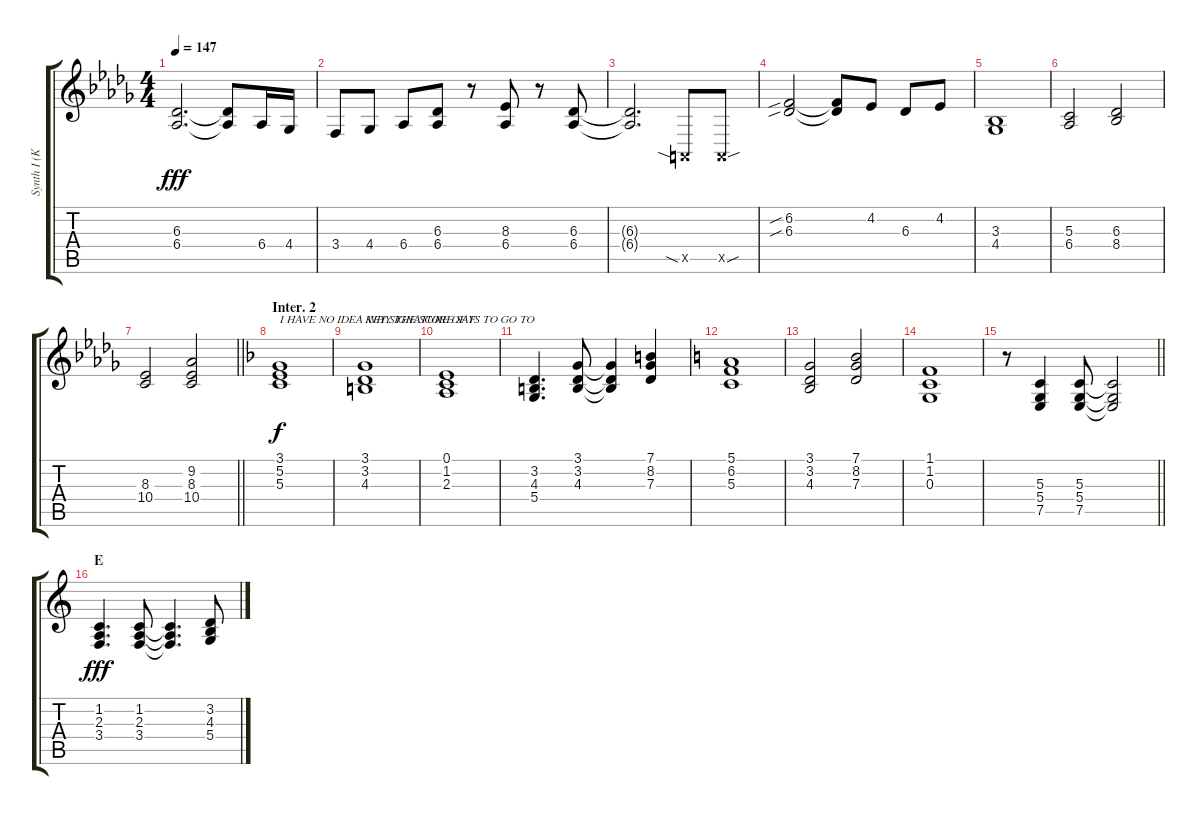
\track ("Synth I (Kotobuki Tsumugi)" "Synth I (K") {instrument drawbarorgan}
\staff {score tabs}
\tuning (E4 B3 G3 D3 A2 E2) {hide}
\ts (4 4)
\tempo 147
\clef g2
\ks db
(6.3{t} 6.4{t}).2{d dy fff} (6.3{t} 6.4{t}).8 6.4.16 4.4.16 |
3.4.8 4.4.8 6.4.8 (6.3 6.4).8 r.8 (8.3 6.4).8 r.8 (6.3 6.4).8 |
(6.3{t} 6.4{t}).2{d} 0.5{sia x}.8 0.5{sou x}.8 |
(6.2{sib} 6.3{sib}).2 (6.2{t} 6.3{t}).8 4.2.8 6.3.8 4.2.8 |
(3.3 4.4).1 |
(5.3 6.4).2 (6.3 8.4).2 |
\barLineRight lightlight
(8.3 10.4).2 (9.2 8.3 10.4).2 |
\section ("" "Inter. 2")
\ks f
(3.1 5.2 5.3).1{txt "I HAVE NO IDEA WHY THE SCORE SAYS TO GO TO" dy f} |
(3.1 3.2 4.3).1{txt "KEY SIGNATURE OF F"} |
(0.1 1.2 2.3).1 |
(3.2 4.3 5.4).4{d} (3.1 3.2 4.3).8 (3.1{t} 3.2{t} 4.3{t}).4 (7.1 8.2 7.3).4 |
\ks c
(5.1 6.2 5.3).1 |
(3.1 3.2 4.3).2 (7.1 8.2 7.3).2 |
(1.1 1.2 0.3).1 |
\barLineRight lightlight
r.8 (5.3 5.4 7.5).4 (5.3 5.4 7.5).8 (5.3{t} 5.4{t} 7.5{t}).2 |
\section ("" "E")
(1.2 2.3 3.4).4{d dy fff} (1.2 2.3 3.4).8 (1.2{t} 2.3{t} 3.4{t}).4{d} (3.2 4.3 5.4).8
